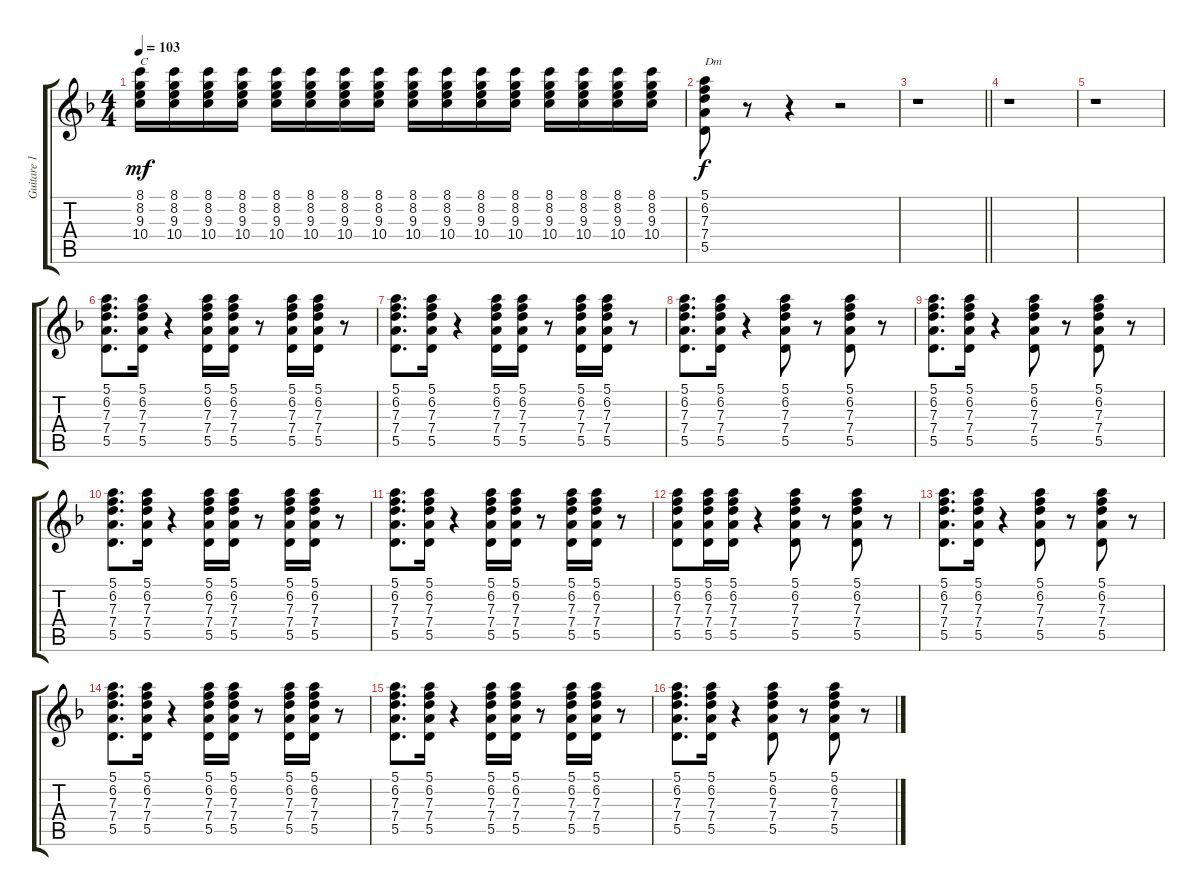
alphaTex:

\track ("Guitare 1" "Guitare 1") {instrument distortionguitar}
\staff {score tabs}
\tuning (E4 B3 G3 D3 A2 E2) {hide}
\ts (4 4)
\tempo 103
\clef g2
\ks dminor
(8.1 8.2 9.3 10.4).16{txt "C" dy mf} (8.1 8.2 9.3 10.4).16 (8.1 8.2 9.3 10.4).16 (8.1 8.2 9.3 10.4).16 (8.1 8.2 9.3 10.4).16 (8.1 8.2 9.3 10.4).16 (8.1 8.2 9.3 10.4).16 (8.1 8.2 9.3 10.4).16 (8.1 8.2 9.3 10.4).16 (8.1 8.2 9.3 10.4).16 (8.1 8.2 9.3 10.4).16 (8.1 8.2 9.3 10.4).16 (8.1 8.2 9.3 10.4).16 (8.1 8.2 9.3 10.4).16 (8.1 8.2 9.3 10.4).16 (8.1 8.2 9.3 10.4).16 |
(5.1 6.2 7.3 7.4 5.5).8{txt "Dm" dy f} r.8 r.4 r.2 |
\barLineRight lightlight
r.1 |
r.1 |
r.1 |
(5.1 6.2 7.3 7.4 5.5).8{d} (5.1 6.2 7.3 7.4 5.5).16 r.4 (5.1 6.2 7.3 7.4 5.5).16 (5.1 6.2 7.3 7.4 5.5).16 r.8 (5.1 6.2 7.3 7.4 5.5).16 (5.1 6.2 7.3 7.4 5.5).16 r.8 |
(5.1 6.2 7.3 7.4 5.5).8{d} (5.1 6.2 7.3 7.4 5.5).16 r.4 (5.1 6.2 7.3 7.4 5.5).16 (5.1 6.2 7.3 7.4 5.5).16 r.8 (5.1 6.2 7.3 7.4 5.5).16 (5.1 6.2 7.3 7.4 5.5).16 r.8 |
(5.1 6.2 7.3 7.4 5.5).8{d} (5.1 6.2 7.3 7.4 5.5).16 r.4 (5.1 6.2 7.3 7.4 5.5).8 r.8 (5.1 6.2 7.3 7.4 5.5).8 r.8 |
(5.1 6.2 7.3 7.4 5.5).8{d} (5.1 6.2 7.3 7.4 5.5).16 r.4 (5.1 6.2 7.3 7.4 5.5).8 r.8 (5.1 6.2 7.3 7.4 5.5).8 r.8 |
(5.1 6.2 7.3 7.4 5.5).8{d} (5.1 6.2 7.3 7.4 5.5).16 r.4 (5.1 6.2 7.3 7.4 5.5).16 (5.1 6.2 7.3 7.4 5.5).16 r.8 (5.1 6.2 7.3 7.4 5.5).16 (5.1 6.2 7.3 7.4 5.5).16 r.8 |
(5.1 6.2 7.3 7.4 5.5).8{d} (5.1 6.2 7.3 7.4 5.5).16 r.4 (5.1 6.2 7.3 7.4 5.5).16 (5.1 6.2 7.3 7.4 5.5).16 r.8 (5.1 6.2 7.3 7.4 5.5).16 (5.1 6.2 7.3 7.4 5.5).16 r.8 |
(5.1 6.2 7.3 7.4 5.5).8 (5.1 6.2 7.3 7.4 5.5).16 (5.1 6.2 7.3 7.4 5.5).16 r.4 (5.1 6.2 7.3 7.4 5.5).8 r.8 (5.1 6.2 7.3 7.4 5.5).8 r.8 |
(5.1 6.2 7.3 7.4 5.5).8{d} (5.1 6.2 7.3 7.4 5.5).16 r.4 (5.1 6.2 7.3 7.4 5.5).8 r.8 (5.1 6.2 7.3 7.4 5.5).8 r.8 |
(5.1 6.2 7.3 7.4 5.5).8{d} (5.1 6.2 7.3 7.4 5.5).16 r.4 (5.1 6.2 7.3 7.4 5.5).16 (5.1 6.2 7.3 7.4 5.5).16 r.8 (5.1 6.2 7.3 7.4 5.5).16 (5.1 6.2 7.3 7.4 5.5).16 r.8 |
(5.1 6.2 7.3 7.4 5.5).8{d} (5.1 6.2 7.3 7.4 5.5).16 r.4 (5.1 6.2 7.3 7.4 5.5).16 (5.1 6.2 7.3 7.4 5.5).16 r.8 (5.1 6.2 7.3 7.4 5.5).16 (5.1 6.2 7.3 7.4 5.5).16 r.8 |
(5.1 6.2 7.3 7.4 5.5).8{d} (5.1 6.2 7.3 7.4 5.5).16 r.4 (5.1 6.2 7.3 7.4 5.5).8 r.8 (5.1 6.2 7.3 7.4 5.5).8 r.8
